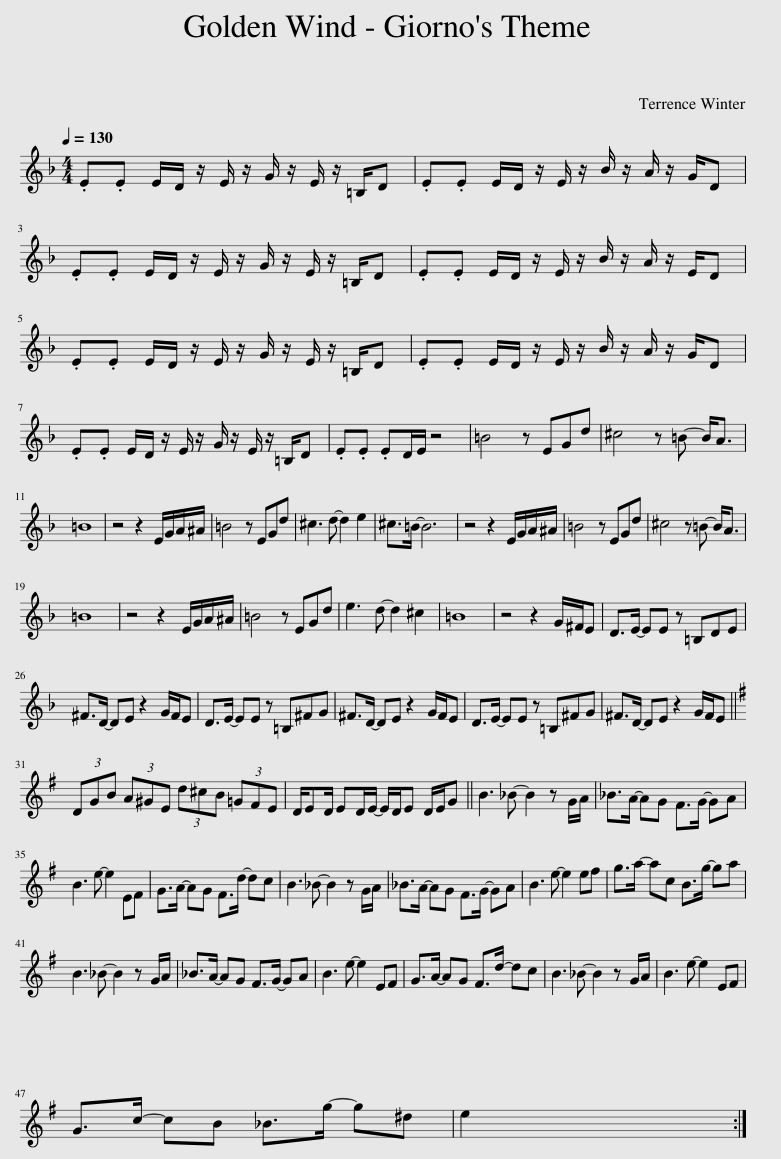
X:1
L:1/8
Q:1/4=130
M:4/4
I:linebreak $
K:F
V:1 treble
V:1
 .E.E E/D/ z/ E/ z/ G/ z/ E/ z/ =B,/D | .E.E E/D/ z/ E/ z/ B/ z/ A/ z/ G/D |$ .E.E E/D/ z/ E/ z/ G/ z/ E/ z/ =B,/D | .E.E E/D/ z/ E/ z/ B/ z/ A/ z/ E/D |$ .E.E E/D/ z/ E/ z/ G/ z/ E/ z/ =B,/D | %5
 .E.E E/D/ z/ E/ z/ B/ z/ A/ z/ G/D |$ .E.E E/D/ z/ E/ z/ G/ z/ E/ z/ =B,/D | .E.E .ED/E/ z4 | =B4 z EGd | ^c4 z =B- B<A |$ %10
 =B8 | z4 z2 E/G/A/^A/ | =B4 z EGd | ^c3 d- d2 e2 | ^c>=B- B6 | %15
 z4 z2 E/G/A/^A/ | =B4 z EGd | ^c4 z =B- B<A |$ =B8 | z4 z2 E/G/A/^A/ | %20
 =B4 z EGd | e3 d- d2 ^c2 | =B8 | z4 z2 G/^F/E | D>E- EE z =B,DE |$ %25
 ^F>D- DE z2 G/F/E | D>E- EE z =B,^FG | ^F>D- DE z2 G/F/E | D>E- EE z =B,^FG | ^F>D- DE z2 G/F/E ||$ %30
[K:G] (3DGB (3A^GE (3d^cB (3=GFE | D/ED/ ED/E/- E/D/E D/E/G || B3 _B- B2 z G/A/ | _B>A- AG F>G- GA |$ B3 e- e2 EF | %35
 G>A- AG F>d- dc | B3 _B- B2 z G/A/ | _B>A- AG F>G- GA | B3 e- e2 ef | g>a- ac B>g- ga |$ %40
 B3 _B- B2 z G/A/ | _B>A- AG F>G- GA | B3 e- e2 EF | G>A- AG F>d- dc | B3 _B- B2 z G/A/ | %45
 B3 e- e2 EF |$ G>c- cB _B>g- g^d | e2 x2 x4 :| %48
